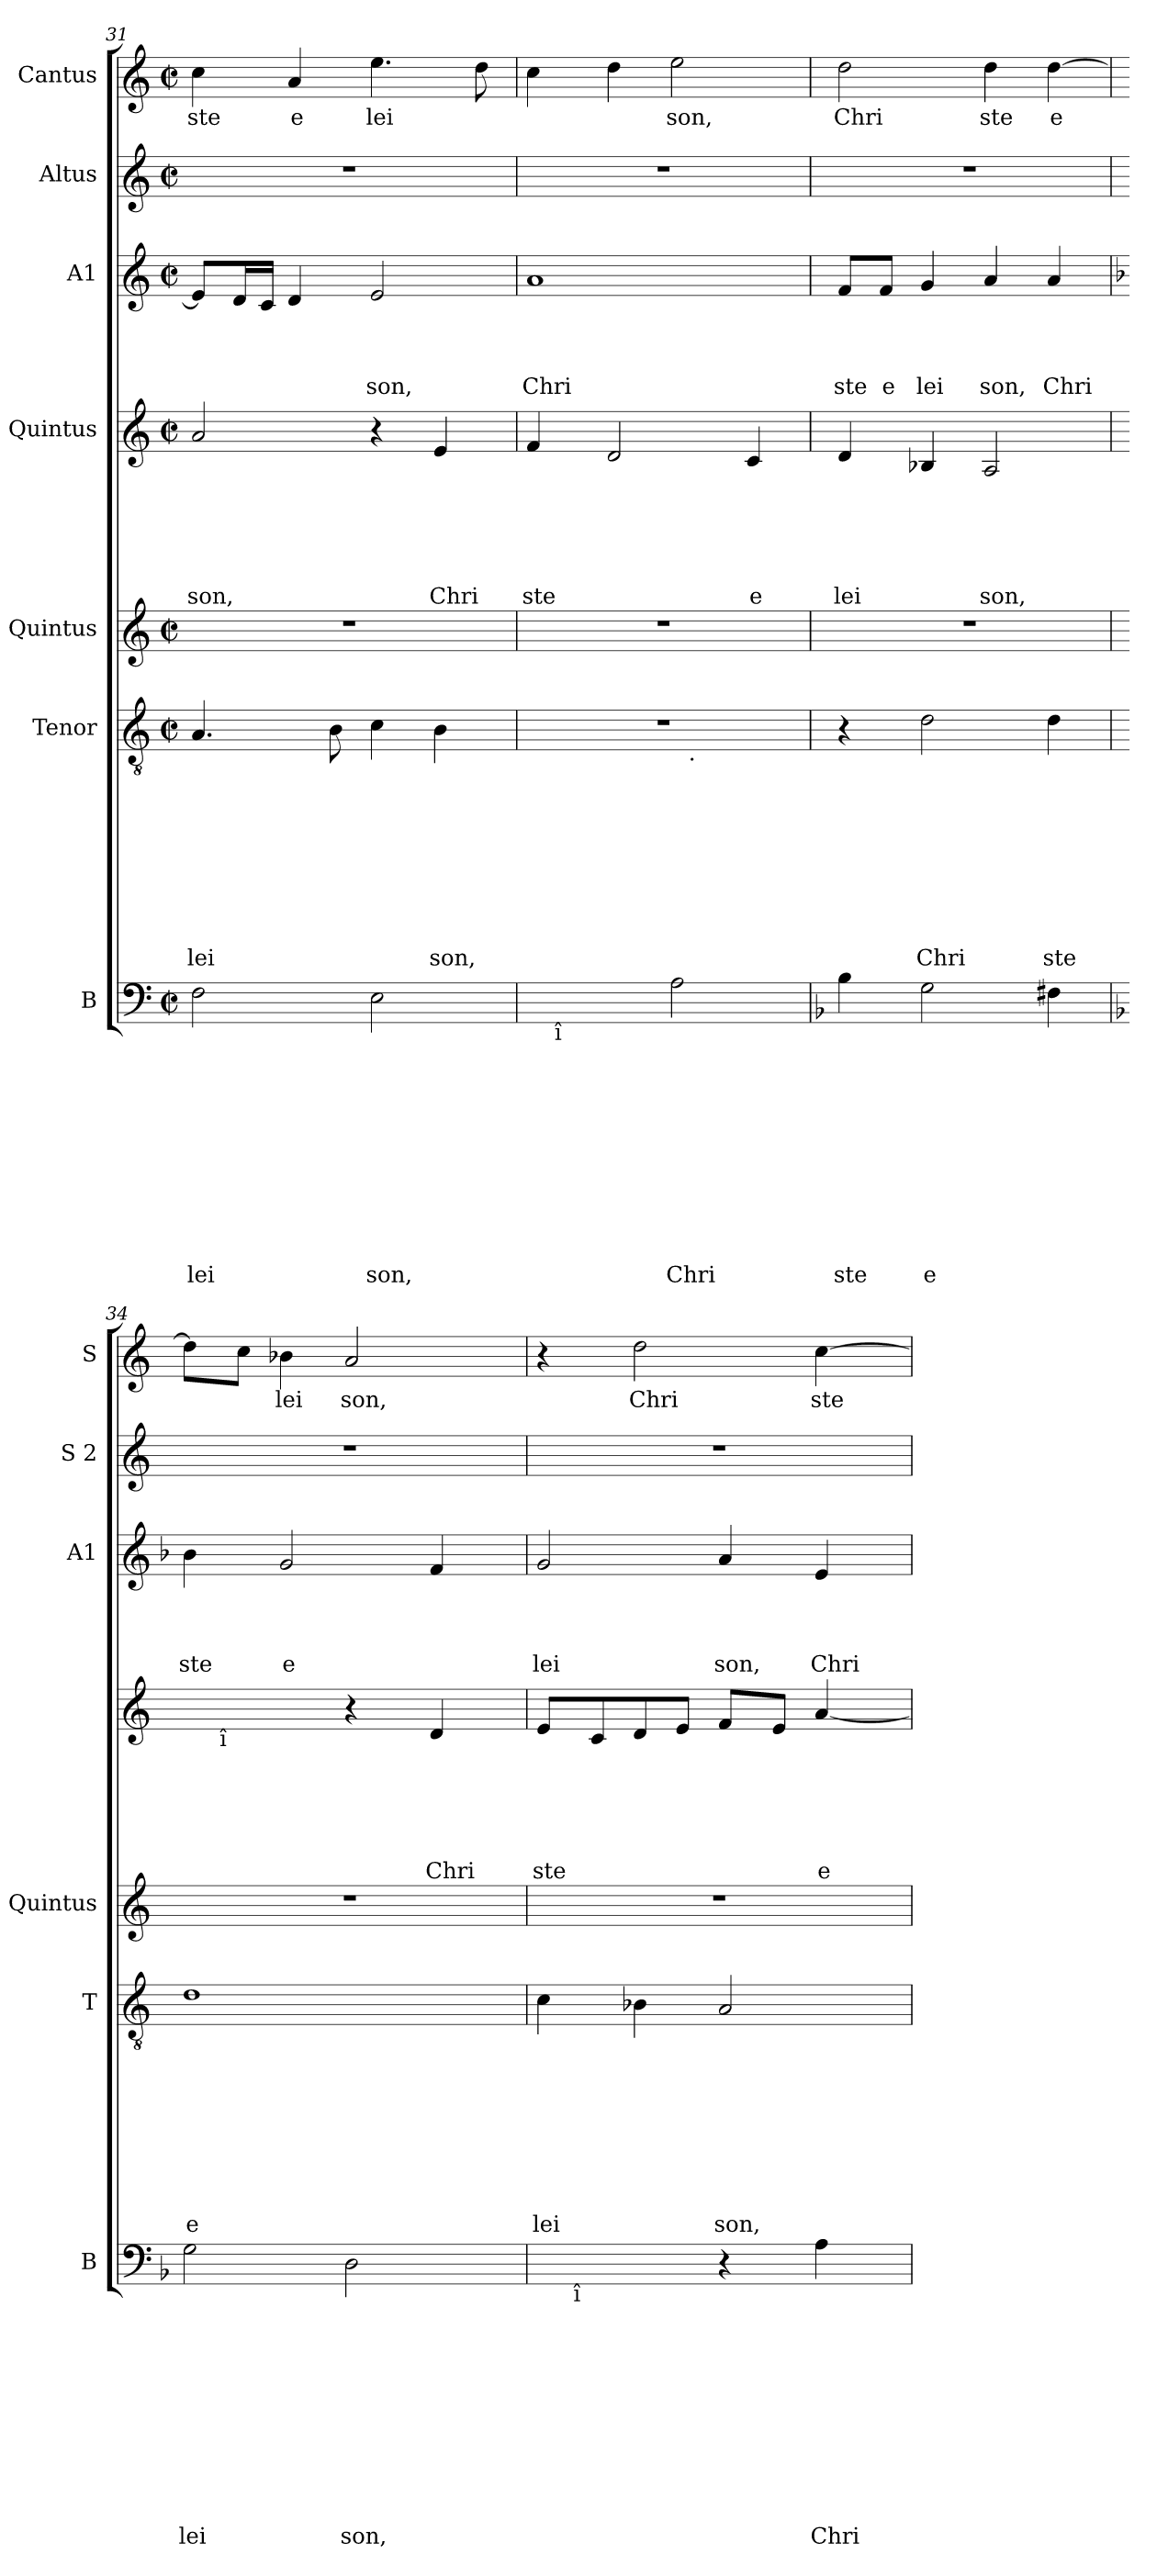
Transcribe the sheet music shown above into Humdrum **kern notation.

**kern	**text	**text	**text	**text	**text	**text	**text	**text	**text	**text	**text	**kern	**text	**text	**text	**text	**text	**text	**text	**text	**text	**kern	**kern	**text	**text	**text	**text	**text	**text	**kern	**text	**text	**text	**text	**kern	**kern	**text
*part7	*part7	*part7	*part7	*part7	*part7	*part7	*part7	*part7	*part7	*part7	*part7	*part6	*part6	*part6	*part6	*part6	*part6	*part6	*part6	*part6	*part6	*part5	*part4	*part4	*part4	*part4	*part4	*part4	*part4	*part3	*part3	*part3	*part3	*part3	*part2	*part1	*part1
*staff7	*staff7	*staff7	*staff7	*staff7	*staff7	*staff7	*staff7	*staff7	*staff7	*staff7	*staff7	*staff6	*staff6	*staff6	*staff6	*staff6	*staff6	*staff6	*staff6	*staff6	*staff6	*staff5	*staff4	*staff4	*staff4	*staff4	*staff4	*staff4	*staff4	*staff3	*staff3	*staff3	*staff3	*staff3	*staff2	*staff1	*staff1
*I"B	*	*	*	*	*	*	*	*	*	*	*	*I"Tenor	*	*	*	*	*	*	*	*	*	*I"Quintus	*I"Quintus	*	*	*	*	*	*	*I"A1	*	*	*	*	*I"Altus	*I"Cantus	*
*I'B	*	*	*	*	*	*	*	*	*	*	*	*I'T	*	*	*	*	*	*	*	*	*	*I'Quintus	*	*	*	*	*	*	*	*I'A1	*	*	*	*	*I'S 2	*I'S	*
*clefF4	*	*	*	*	*	*	*	*	*	*	*	*clefGv2	*	*	*	*	*	*	*	*	*	*clefG2	*clefG2	*	*	*	*	*	*	*clefG2	*	*	*	*	*clefG2	*clefG2	*
*k[]	*	*	*	*	*	*	*	*	*	*	*	*k[]	*	*	*	*	*	*	*	*	*	*k[]	*k[]	*	*	*	*	*	*	*k[]	*	*	*	*	*k[]	*k[]	*
*C:	*	*	*	*	*	*	*	*	*	*	*	*C:	*	*	*	*	*	*	*	*	*	*C:	*C:	*	*	*	*	*	*	*C:	*	*	*	*	*C:	*C:	*
*M2/2	*	*	*	*	*	*	*	*	*	*	*	*M2/2	*	*	*	*	*	*	*	*	*	*M2/2	*M2/2	*	*	*	*	*	*	*M2/2	*	*	*	*	*M2/2	*M2/2	*
*met(c|)	*	*	*	*	*	*	*	*	*	*	*	*met(c|)	*	*	*	*	*	*	*	*	*	*met(c|)	*met(c|)	*	*	*	*	*	*	*met(c|)	*	*	*	*	*met(c|)	*met(c|)	*
=31	=31	=31	=31	=31	=31	=31	=31	=31	=31	=31	=31	=31	=31	=31	=31	=31	=31	=31	=31	=31	=31	=31	=31	=31	=31	=31	=31	=31	=31	=31	=31	=31	=31	=31	=31	=31	=31
!	!	!	!	!	!	!	!	!	!	!	!LO:LY:b	!	!	!	!	!	!	!	!	!	!LO:LY:b	!	!	!	!	!	!	!	!LO:LY:b	!	!	!	!	!	!	!	!LO:LY:b
2F\	.	.	.	.	.	.	.	.	.	.	lei	4.A/	.	.	.	.	.	.	.	.	lei	1r	2a/	.	.	.	.	.	son,	8e/L]	.	.	.	.	1r	4cc\	ste
.	.	.	.	.	.	.	.	.	.	.	.	.	.	.	.	.	.	.	.	.	.	.	.	.	.	.	.	.	.	16d/L	.	.	.	.	.	.	.
.	.	.	.	.	.	.	.	.	.	.	.	.	.	.	.	.	.	.	.	.	.	.	.	.	.	.	.	.	.	16c/JJ	.	.	.	.	.	.	.
!	!	!	!	!	!	!	!	!	!	!	!	!	!	!	!	!	!	!	!	!	!	!	!	!	!	!	!	!	!	!	!	!	!	!	!	!	!LO:LY:b
.	.	.	.	.	.	.	.	.	.	.	.	.	.	.	.	.	.	.	.	.	.	.	.	.	.	.	.	.	.	4d/	.	.	.	.	.	4a/	e
.	.	.	.	.	.	.	.	.	.	.	.	8B\	.	.	.	.	.	.	.	.	.	.	.	.	.	.	.	.	.	.	.	.	.	.	.	.	.
!	!	!	!	!	!	!	!	!	!	!	!LO:LY:b	!	!	!	!	!	!	!	!	!	!	!	!	!	!	!	!	!	!	!	!	!	!	!LO:LY:b	!	!	!LO:LY:b
2E\	.	.	.	.	.	.	.	.	.	.	son,	4c\	.	.	.	.	.	.	.	.	.	.	4r	.	.	.	.	.	.	2e/	.	.	.	-son,	.	4.ee\	lei
!	!	!	!	!	!	!	!	!	!	!	!	!	!	!	!	!	!	!	!	!	!LO:LY:b	!	!	!	!	!	!	!	!LO:LY:b	!	!	!	!	!	!	!	!
.	.	.	.	.	.	.	.	.	.	.	.	4B\	.	.	.	.	.	.	.	.	son,	.	4e/	.	.	.	.	.	Chri	.	.	.	.	.	.	.	.
.	.	.	.	.	.	.	.	.	.	.	.	.	.	.	.	.	.	.	.	.	.	.	.	.	.	.	.	.	.	.	.	.	.	.	.	8dd\	.
!!LO:LB:g=z
=32	=32	=32	=32	=32	=32	=32	=32	=32	=32	=32	=32	=32	=32	=32	=32	=32	=32	=32	=32	=32	=32	=32	=32	=32	=32	=32	=32	=32	=32	=32	=32	=32	=32	=32	=32	=32	=32
!	!	!	!	!	!	!	!	!	!	!	!	!	!	!	!	!	!	!	!	!	!	!	!	!	!	!	!	!	!LO:LY:b	!	!	!	!	!LO:LY:b	!	!	!
*^	*	*	*	*	*	*	*	*	*	*	*	*^	*	*	*	*	*	*	*	*	*	*	*	*	*	*	*	*	*	*	*	*	*	*	*	*	*
2ryy	16ryy	.	.	.	.	.	.	.	.	.	.	.	1r	2ryy	.	.	.	.	.	.	.	.	.	1r	4f/	.	.	.	.	.	ste	1a	.	.	.	Chri	1r	4cc\	.
!	!LO:TX:b:t=î	!	!	!	!	!	!	!	!	!	!	!	!	!	!	!	!	!	!	!	!	!	!	!	!	!	!	!	!	!	!	!	!	!	!	!	!	!	!
.	2...ryy	.	.	.	.	.	.	.	.	.	.	.	.	.	.	.	.	.	.	.	.	.	.	.	.	.	.	.	.	.	.	.	.	.	.	.	.	.	.
.	.	.	.	.	.	.	.	.	.	.	.	.	.	.	.	.	.	.	.	.	.	.	.	.	2d/	.	.	.	.	.	.	.	.	.	.	.	.	4dd\	.
!	!	!	!	!	!	!	!	!	!	!	!	!LO:LY:b	!	!	!	!	!	!	!	!	!	!	!	!	!	!	!	!	!	!	!	!	!	!	!	!	!	!	!LO:LY:b
2A\	.	.	.	.	.	.	.	.	.	.	.	Chri	.	32ryy	.	.	.	.	.	.	.	.	.	.	.	.	.	.	.	.	.	.	.	.	.	.	.	2ee\	son,
!	!	!	!	!	!	!	!	!	!	!	!	!	!	!LO:TX:b:t=·	!	!	!	!	!	!	!	!	!	!	!	!	!	!	!	!	!	!	!	!	!	!	!	!	!
.	.	.	.	.	.	.	.	.	.	.	.	.	.	4...ryy	.	.	.	.	.	.	.	.	.	.	.	.	.	.	.	.	.	.	.	.	.	.	.	.	.
!	!	!	!	!	!	!	!	!	!	!	!	!	!	!	!	!	!	!	!	!	!	!	!	!	!	!	!	!	!	!	!LO:LY:b	!	!	!	!	!	!	!	!
.	.	.	.	.	.	.	.	.	.	.	.	.	.	.	.	.	.	.	.	.	.	.	.	.	4c/	.	.	.	.	.	e	.	.	.	.	.	.	.	.
*v	*v	*	*	*	*	*	*	*	*	*	*	*	*	*	*	*	*	*	*	*	*	*	*	*	*	*	*	*	*	*	*	*	*	*	*	*	*	*	*
*	*	*	*	*	*	*	*	*	*	*	*	*v	*v	*	*	*	*	*	*	*	*	*	*	*	*	*	*	*	*	*	*	*	*	*	*	*	*	*
=33	=33	=33	=33	=33	=33	=33	=33	=33	=33	=33	=33	=33	=33	=33	=33	=33	=33	=33	=33	=33	=33	=33	=33	=33	=33	=33	=33	=33	=33	=33	=33	=33	=33	=33	=33	=33	=33
*k[b-]	*	*	*	*	*	*	*	*	*	*	*	*	*	*	*	*	*	*	*	*	*	*	*	*	*	*	*	*	*	*	*	*	*	*	*	*	*
*F:	*	*	*	*	*	*	*	*	*	*	*	*	*	*	*	*	*	*	*	*	*	*	*	*	*	*	*	*	*	*	*	*	*	*	*	*	*
*^	*	*	*	*	*	*	*	*	*	*	*	*^	*	*	*	*	*	*	*	*	*	*	*	*	*	*	*	*	*	*	*	*	*	*	*	*	*
!	!	!	!	!	!	!	!	!	!	!	!	!LO:LY:b	!	!	!	!	!	!	!	!	!	!	!	!	!	!	!	!	!	!	!LO:LY:b	!	!	!	!	!LO:LY:b	!	!	!LO:LY:b
*v	*v	*	*	*	*	*	*	*	*	*	*	*	*	*	*	*	*	*	*	*	*	*	*	*	*	*	*	*	*	*	*	*	*	*	*	*	*	*	*
*	*	*	*	*	*	*	*	*	*	*	*	*v	*v	*	*	*	*	*	*	*	*	*	*	*	*	*	*	*	*	*	*	*	*	*	*	*	*	*
4B-\	.	.	.	.	.	.	.	.	.	.	ste	4r	.	.	.	.	.	.	.	.	.	1r	4d/	.	.	.	.	.	lei	8f/L	.	.	.	ste	1r	2dd\	Chri
!	!	!	!	!	!	!	!	!	!	!	!	!	!	!	!	!	!	!	!	!	!	!	!	!	!	!	!	!	!	!	!	!	!	!LO:LY:b	!	!	!
.	.	.	.	.	.	.	.	.	.	.	.	.	.	.	.	.	.	.	.	.	.	.	.	.	.	.	.	.	.	8f/J	.	.	.	e	.	.	.
!	!	!	!	!	!	!	!	!	!	!	!LO:LY:b	!	!	!	!	!	!	!	!	!	!LO:LY:b	!	!	!	!	!	!	!	!	!	!	!	!	!LO:LY:b	!	!	!
2G\	.	.	.	.	.	.	.	.	.	.	e	2d\	.	.	.	.	.	.	.	.	Chri	.	4B-X/	.	.	.	.	.	.	4g/	.	.	.	lei	.	.	.
!	!	!	!	!	!	!	!	!	!	!	!	!	!	!	!	!	!	!	!	!	!	!	!	!	!	!	!	!	!LO:LY:b	!	!	!	!	!LO:LY:b	!	!	!LO:LY:b
.	.	.	.	.	.	.	.	.	.	.	.	.	.	.	.	.	.	.	.	.	.	.	2A/	.	.	.	.	.	son,	4a/	.	.	.	son,	.	4dd\	ste
!	!	!	!	!	!	!	!	!	!	!	!	!	!	!	!	!	!	!	!	!	!LO:LY:b	!	!	!	!	!	!	!	!	!	!	!	!	!LO:LY:b	!	!	!LO:LY:b
4F#X\	.	.	.	.	.	.	.	.	.	.	.	4d\	.	.	.	.	.	.	.	.	ste	.	.	.	.	.	.	.	.	4a/	.	.	.	Chri	.	[>4dd\	e
=34	=34	=34	=34	=34	=34	=34	=34	=34	=34	=34	=34	=34	=34	=34	=34	=34	=34	=34	=34	=34	=34	=34	=34	=34	=34	=34	=34	=34	=34	=34	=34	=34	=34	=34	=34	=34	=34
*	*	*	*	*	*	*	*	*	*	*	*	*	*	*	*	*	*	*	*	*	*	*	*	*	*	*	*	*	*	*k[b-]	*	*	*	*	*	*	*
*	*	*	*	*	*	*	*	*	*	*	*	*	*	*	*	*	*	*	*	*	*	*	*	*	*	*	*	*	*	*F:	*	*	*	*	*	*	*
!	!	!	!	!	!	!	!	!	!	!	!LO:LY:b	!	!	!	!	!	!	!	!	!	!LO:LY:b:rj	!	!	!	!	!	!	!	!	!	!	!	!	!LO:LY:b	!	!	!
*	*	*	*	*	*	*	*	*	*	*	*	*	*	*	*	*	*	*	*	*	*	*	*^	*	*	*	*	*	*	*	*	*	*	*	*	*	*
2G\	.	.	.	.	.	.	.	.	.	.	lei	1d	.	.	.	.	.	.	.	.	e	1r	2ryy	16.ryy	.	.	.	.	.	.	4b-\	.	.	.	ste	1r	8dd\L]	.
!	!	!	!	!	!	!	!	!	!	!	!	!	!	!	!	!	!	!	!	!	!	!	!	!LO:TX:b:t=î	!	!	!	!	!	!	!	!	!	!	!	!	!	!
.	.	.	.	.	.	.	.	.	.	.	.	.	.	.	.	.	.	.	.	.	.	.	.	2ryy	.	.	.	.	.	.	.	.	.	.	.	.	.	.
.	.	.	.	.	.	.	.	.	.	.	.	.	.	.	.	.	.	.	.	.	.	.	.	.	.	.	.	.	.	.	.	.	.	.	.	.	8cc\J	.
!	!	!	!	!	!	!	!	!	!	!	!	!	!	!	!	!	!	!	!	!	!	!	!	!	!	!	!	!	!	!	!	!	!	!	!LO:LY:b	!	!	!LO:LY:b
.	.	.	.	.	.	.	.	.	.	.	.	.	.	.	.	.	.	.	.	.	.	.	.	.	.	.	.	.	.	.	2g/	.	.	.	e	.	4b-X\	lei
!	!	!	!	!	!	!	!	!	!	!	!LO:LY:b	!	!	!	!	!	!	!	!	!	!	!	!	!	!	!	!	!	!	!	!	!	!	!	!	!	!	!LO:LY:b
2D\	.	.	.	.	.	.	.	.	.	.	son,	.	.	.	.	.	.	.	.	.	.	.	4r	.	.	.	.	.	.	.	.	.	.	.	.	.	2a/	son,
.	.	.	.	.	.	.	.	.	.	.	.	.	.	.	.	.	.	.	.	.	.	.	.	4ryy	.	.	.	.	.	.	.	.	.	.	.	.	.	.
!	!	!	!	!	!	!	!	!	!	!	!	!	!	!	!	!	!	!	!	!	!	!	!	!	!	!	!	!	!	!LO:LY:b	!	!	!	!	!	!	!	!
.	.	.	.	.	.	.	.	.	.	.	.	.	.	.	.	.	.	.	.	.	.	.	4d/	.	.	.	.	.	.	Chri	4f/	.	.	.	.	.	.	.
.	.	.	.	.	.	.	.	.	.	.	.	.	.	.	.	.	.	.	.	.	.	.	.	8ryy	.	.	.	.	.	.	.	.	.	.	.	.	.	.
.	.	.	.	.	.	.	.	.	.	.	.	.	.	.	.	.	.	.	.	.	.	.	.	32ryy	.	.	.	.	.	.	.	.	.	.	.	.	.	.
=35	=35	=35	=35	=35	=35	=35	=35	=35	=35	=35	=35	=35	=35	=35	=35	=35	=35	=35	=35	=35	=35	=35	=35	=35	=35	=35	=35	=35	=35	=35	=35	=35	=35	=35	=35	=35	=35	=35
!	!	!	!	!	!	!	!	!	!	!	!	!	!	!	!	!	!	!	!	!	!LO:LY:b	!	!	!	!	!	!	!	!	!LO:LY:b	!	!	!	!	!LO:LY:b	!	!	!
*^	*	*	*	*	*	*	*	*	*	*	*	*	*	*	*	*	*	*	*	*	*	*	*v	*v	*	*	*	*	*	*	*	*	*	*	*	*	*	*
2ryy	16.ryy	.	.	.	.	.	.	.	.	.	.	.	4c\	.	.	.	.	.	.	.	.	lei	1r	8e/L	.	.	.	.	.	ste	2g/	.	.	.	lei	1r	4r	.
!	!LO:TX:b:t=î	!	!	!	!	!	!	!	!	!	!	!	!	!	!	!	!	!	!	!	!	!	!	!	!	!	!	!	!	!	!	!	!	!	!	!	!	!
.	2ryy	.	.	.	.	.	.	.	.	.	.	.	.	.	.	.	.	.	.	.	.	.	.	.	.	.	.	.	.	.	.	.	.	.	.	.	.	.
.	.	.	.	.	.	.	.	.	.	.	.	.	.	.	.	.	.	.	.	.	.	.	.	8c/	.	.	.	.	.	.	.	.	.	.	.	.	.	.
!	!	!	!	!	!	!	!	!	!	!	!	!	!	!	!	!	!	!	!	!	!	!	!	!	!	!	!	!	!	!	!	!	!	!	!	!	!	!LO:LY:b
.	.	.	.	.	.	.	.	.	.	.	.	.	4B-X\	.	.	.	.	.	.	.	.	.	.	8d/	.	.	.	.	.	.	.	.	.	.	.	.	2dd\	Chri
.	.	.	.	.	.	.	.	.	.	.	.	.	.	.	.	.	.	.	.	.	.	.	.	8e/J	.	.	.	.	.	.	.	.	.	.	.	.	.	.
!	!	!	!	!	!	!	!	!	!	!	!	!	!	!	!	!	!	!	!	!	!	!LO:LY:b	!	!	!	!	!	!	!	!	!	!	!	!	!LO:LY:b	!	!	!
4r	.	.	.	.	.	.	.	.	.	.	.	.	2A/	.	.	.	.	.	.	.	.	son,	.	8f/L	.	.	.	.	.	.	4a/	.	.	.	son,	.	.	.
.	4ryy	.	.	.	.	.	.	.	.	.	.	.	.	.	.	.	.	.	.	.	.	.	.	.	.	.	.	.	.	.	.	.	.	.	.	.	.	.
.	.	.	.	.	.	.	.	.	.	.	.	.	.	.	.	.	.	.	.	.	.	.	.	8e/J	.	.	.	.	.	.	.	.	.	.	.	.	.	.
!	!	!	!	!	!	!	!	!	!	!	!	!LO:LY:b	!	!	!	!	!	!	!	!	!	!	!	!	!	!	!	!	!	!LO:LY:b	!	!	!	!	!LO:LY:b	!	!	!LO:LY:b
4A\	.	.	.	.	.	.	.	.	.	.	.	Chri	.	.	.	.	.	.	.	.	.	.	.	[<4a/	.	.	.	.	.	e	4e/	.	.	.	Chri	.	[>4cc\	ste
.	8ryy	.	.	.	.	.	.	.	.	.	.	.	.	.	.	.	.	.	.	.	.	.	.	.	.	.	.	.	.	.	.	.	.	.	.	.	.	.
.	32ryy	.	.	.	.	.	.	.	.	.	.	.	.	.	.	.	.	.	.	.	.	.	.	.	.	.	.	.	.	.	.	.	.	.	.	.	.	.
*v	*v	*	*	*	*	*	*	*	*	*	*	*	*	*	*	*	*	*	*	*	*	*	*	*	*	*	*	*	*	*	*	*	*	*	*	*	*	*
=	=	=	=	=	=	=	=	=	=	=	=	=	=	=	=	=	=	=	=	=	=	=	=	=	=	=	=	=	=	=	=	=	=	=	=	=	=
*-	*-	*-	*-	*-	*-	*-	*-	*-	*-	*-	*-	*-	*-	*-	*-	*-	*-	*-	*-	*-	*-	*-	*-	*-	*-	*-	*-	*-	*-	*-	*-	*-	*-	*-	*-	*-	*-
